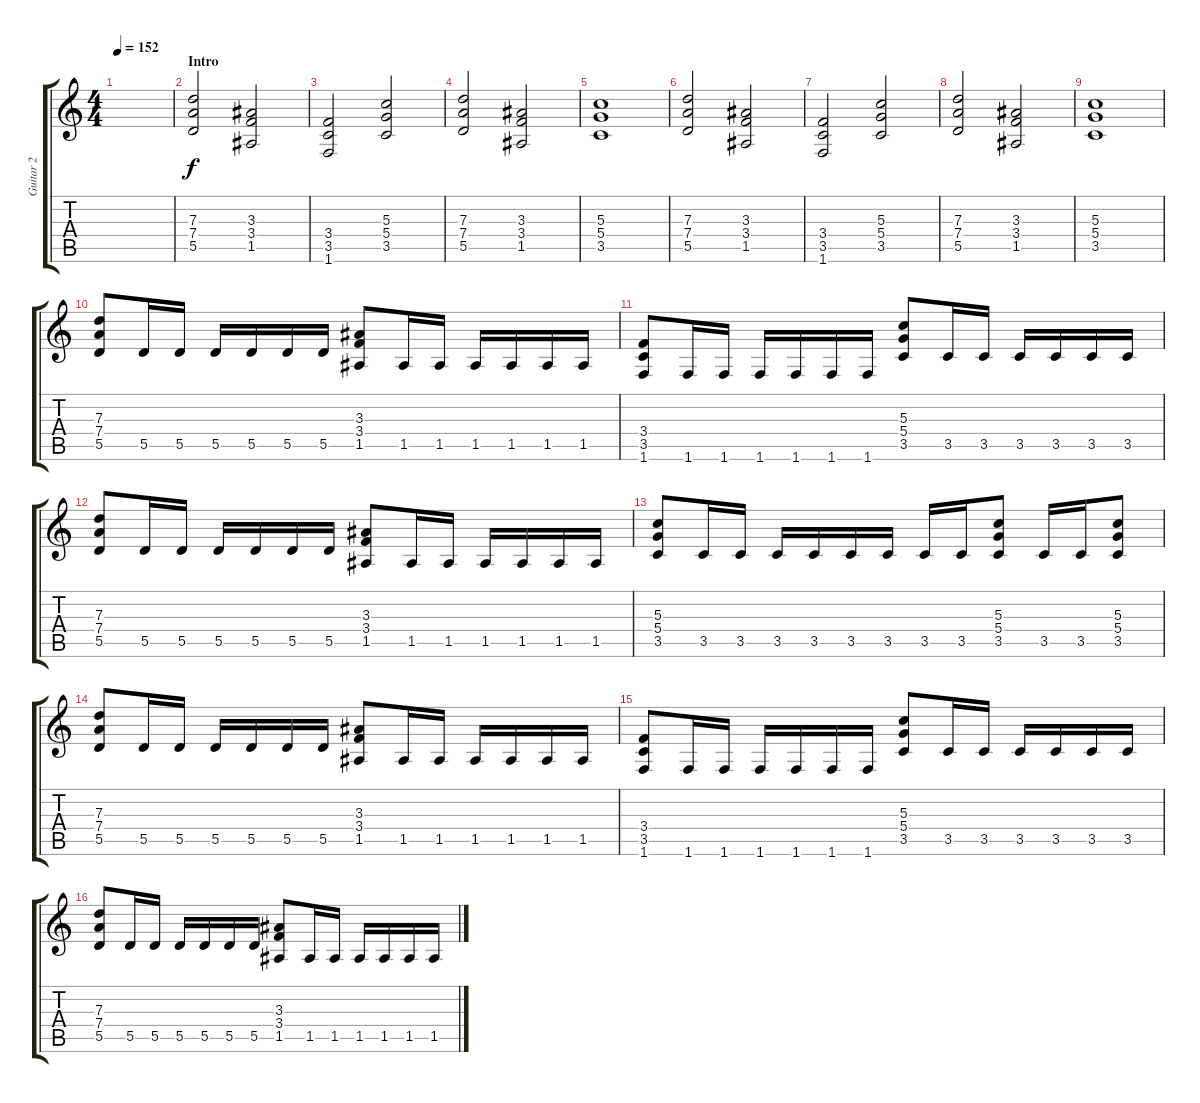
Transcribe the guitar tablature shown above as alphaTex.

\track ("Guitar 2" "Guitar 2") {instrument distortionguitar}
\staff {score tabs}
\tuning (E4 B3 G3 D3 A2 E2) {hide}
\ts (4 4)
\tempo 152
\clef g2
\ks c
|
\section ("" "Intro")
(7.3 7.4 5.5).2 (3.3 3.4 1.5).2 |
(3.4 3.5 1.6).2 (5.3 5.4 3.5).2 |
(7.3 7.4 5.5).2 (3.3 3.4 1.5).2 |
(5.3 5.4 3.5).1 |
(7.3 7.4 5.5).2 (3.3 3.4 1.5).2 |
(3.4 3.5 1.6).2 (5.3 5.4 3.5).2 |
(7.3 7.4 5.5).2 (3.3 3.4 1.5).2 |
(5.3 5.4 3.5).1 |
(7.3 7.4 5.5).8 5.5.16 5.5.16 5.5.16 5.5.16 5.5.16 5.5.16 (3.3 3.4 1.5).8 1.5.16 1.5.16 1.5.16 1.5.16 1.5.16 1.5.16 |
(3.4 3.5 1.6).8 1.6.16 1.6.16 1.6.16 1.6.16 1.6.16 1.6.16 (5.3 5.4 3.5).8 3.5.16 3.5.16 3.5.16 3.5.16 3.5.16 3.5.16 |
(7.3 7.4 5.5).8 5.5.16 5.5.16 5.5.16 5.5.16 5.5.16 5.5.16 (3.3 3.4 1.5).8 1.5.16 1.5.16 1.5.16 1.5.16 1.5.16 1.5.16 |
(5.3 5.4 3.5).8 3.5.16 3.5.16 3.5.16 3.5.16 3.5.16 3.5.16 3.5.16 3.5.16 (5.3 5.4 3.5).8 3.5.16 3.5.16 (5.3 5.4 3.5).8 |
(7.3 7.4 5.5).8 5.5.16 5.5.16 5.5.16 5.5.16 5.5.16 5.5.16 (3.3 3.4 1.5).8 1.5.16 1.5.16 1.5.16 1.5.16 1.5.16 1.5.16 |
(3.4 3.5 1.6).8 1.6.16 1.6.16 1.6.16 1.6.16 1.6.16 1.6.16 (5.3 5.4 3.5).8 3.5.16 3.5.16 3.5.16 3.5.16 3.5.16 3.5.16 |
(7.3 7.4 5.5).8 5.5.16 5.5.16 5.5.16 5.5.16 5.5.16 5.5.16 (3.3 3.4 1.5).8 1.5.16 1.5.16 1.5.16 1.5.16 1.5.16 1.5.16
